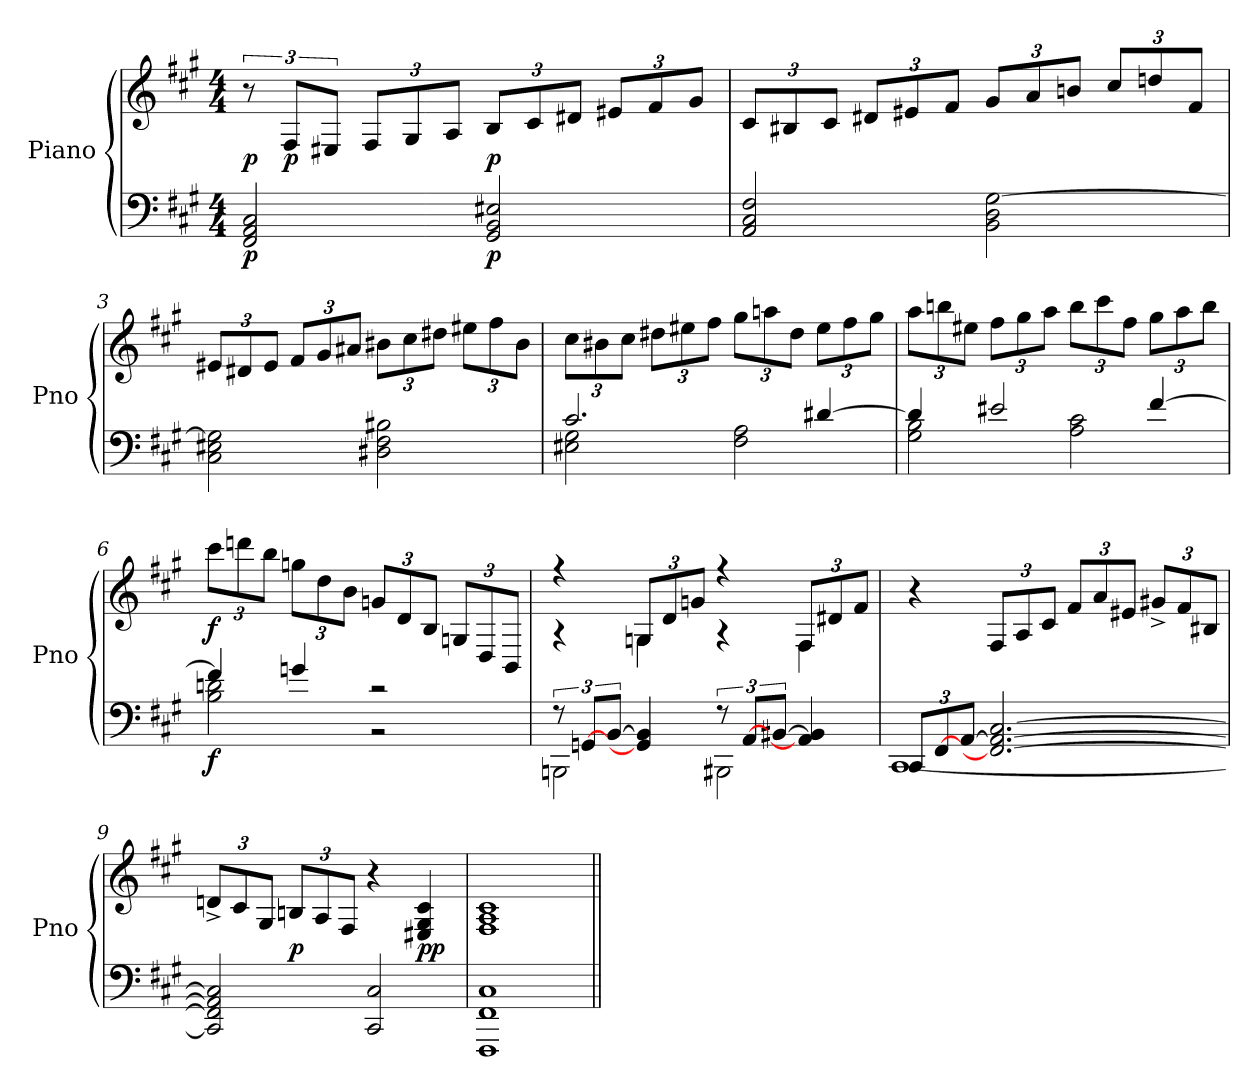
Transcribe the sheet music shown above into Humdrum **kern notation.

**kern	**dynam	**kern	**dynam
*part2	*part2	*part1	*part1
*staff2	*staff2	*staff1	*staff1
*I"Piano	*	*I"Piano	*
*I'Pno	*	*I'Pno	*
*clefF4	*	*clefG2	*
*k[f#c#g#]	*	*k[f#c#g#]	*
*M4/4	*	*M4/4	*
*MM160	*	*MM160	*
=1	=1	=1	=1
!	!LO:DY:b	!	!LO:DY:b
2FF#/ 2AA/ 2C#/	p	12r	p
!	!	!	!LO:DY:b
.	.	12F#/L	p
.	.	12E#X/J	.
.	.	12F#/L	.
.	.	12G#/	.
.	.	12A/J	.
!	!LO:DY:b	!	!LO:DY:b
2GG#/ 2BB/ 2E#X/	p	12B/L	p
.	.	12c#/	.
.	.	12d#X/J	.
.	.	12e#X/L	.
.	.	12f#/	.
.	.	12g#/J	.
=2	=2	=2	=2
2AA/ 2C#/ 2F#/	.	12c#/L	.
.	.	12B#X/	.
.	.	12c#/J	.
.	.	12d#X/L	.
.	.	12e#X/	.
.	.	12f#/J	.
2BB\ 2D\ [2G#\	.	12g#/L	.
.	.	12a/	.
.	.	12bn/J	.
.	.	12cc#/L	.
.	.	12ddn/	.
.	.	12f#/J	.
!!LO:LB:g=z
=3	=3	=3	=3
2C#\ 2E#X\ 2G#\]	.	12e#X/L	.
.	.	12d#X/	.
.	.	12e#/J	.
.	.	12f#/L	.
.	.	12g#/	.
.	.	12a#X/J	.
2D#X\ 2F#\ 2B#X\	.	12b#X\L	.
.	.	12cc#\	.
.	.	12dd#X\J	.
.	.	12ee#X\L	.
.	.	12ff#\	.
.	.	12b#\J	.
=4	=4	=4	=4
*^	*	*	*
2.c#/	2E#X\ 2G#\	.	12cc#\L	.
.	.	.	12b#X\	.
.	.	.	12cc#\J	.
.	.	.	12dd#X\L	.
.	.	.	12ee#X\	.
.	.	.	12ff#\J	.
.	2F#\ 2A\	.	12gg#\L	.
.	.	.	12aan\	.
.	.	.	12dd#\J	.
[4d#X/	.	.	12ee#\L	.
.	.	.	12ff#\	.
.	.	.	12gg#\J	.
=5	=5	=5	=5	=5
4d#/]	2G#\ 2B\	.	12aa\L	.
.	.	.	12bbn\	.
.	.	.	12ee#X\J	.
2e#X/	.	.	12ff#\L	.
.	.	.	12gg#\	.
.	.	.	12aa\J	.
.	2A\ 2c#\	.	12bb\L	.
.	.	.	12ccc#\	.
.	.	.	12ff#\J	.
[4f#/	.	.	12gg#\L	.
.	.	.	12aa\	.
.	.	.	12bb\J	.
!!LO:LB:g=z
=6	=6	=6	=6	=6
!	!	!LO:DY:b	!	!LO:DY:b
4f#/]	2B\ 2dn\	f	12ccc#\L	f
.	.	.	12dddn\	.
.	.	.	12bb\J	.
4gn/	.	.	12ggn\L	.
.	.	.	12dd\	.
.	.	.	12b\J	.
2r	2r	.	12gn/L	.
.	.	.	12d/	.
.	.	.	12B/J	.
.	.	.	12Gn/L	.
.	.	.	12D/	.
.	.	.	12BB/J	.
=7	=7	=7	=7	=7
*	*	*	*^	*
12r	2BBBn\	.	4r	4r	.
[12GGn/L	.	.	.	.	.
[12BB/J	.	.	.	.	.
4GG/] 4BB/]	.	.	12Gn/L	4G\	.
.	.	.	12d/	.	.
.	.	.	12gn/J	.	.
12r	2BBB#X\	.	4r	4r	.
[12AA/L	.	.	.	.	.
[12BB#X/J	.	.	.	.	.
4AA/] 4BB#/]	.	.	12F#/L	4F#\	.
.	.	.	12d#X/	.	.
.	.	.	12f#/J	.	.
*	*	*	*v	*v	*
=8	=8	=8	=8	=8
*	*	*	*MM144	*
12CC#/L	[1CC#	.	4r	.
[12FF#/	.	.	.	.
[12AA/J	.	.	.	.
2.FF#/_ 2.AA/_ [2.C#/	.	.	12F#/L	.
.	.	.	12A/	.
.	.	.	12c#/J	.
.	.	.	12f#/L	.
*	*	*	*MM120	*
.	.	.	12a/	.
.	.	.	12e#X/J	.
.	.	.	12g#X^/L	.
.	.	.	12f#/	.
.	.	.	12B#X/J	.
*v	*v	*	*	*
!!LO:LB:g=z
=9	=9	=9	=9
*	*	*MM100	*
2CC#/] 2FF#/] 2AA/] 2C#/]	.	12dn^/L	.
!	!	!	!LO:DY:b
.	.	12c#/	other-dynamics
.	.	12G#/J	.
*	*	*MM80	*
!	!	!	!LO:DY:b
.	.	12Bn/L	p
.	.	12A/	.
.	.	12F#/J	.
*	*	*MM60	*
2CC#/ 2C#/	.	4r	.
!	!	!	!LO:DY:b
.	.	4E#X/ 4G#/ 4c#/	pp
=10	=10	=10	=10
1FFF# 1FF# 1C#	.	1F# 1A 1c#	.
=||	=||	=||	=||
*-	*-	*-	*-
